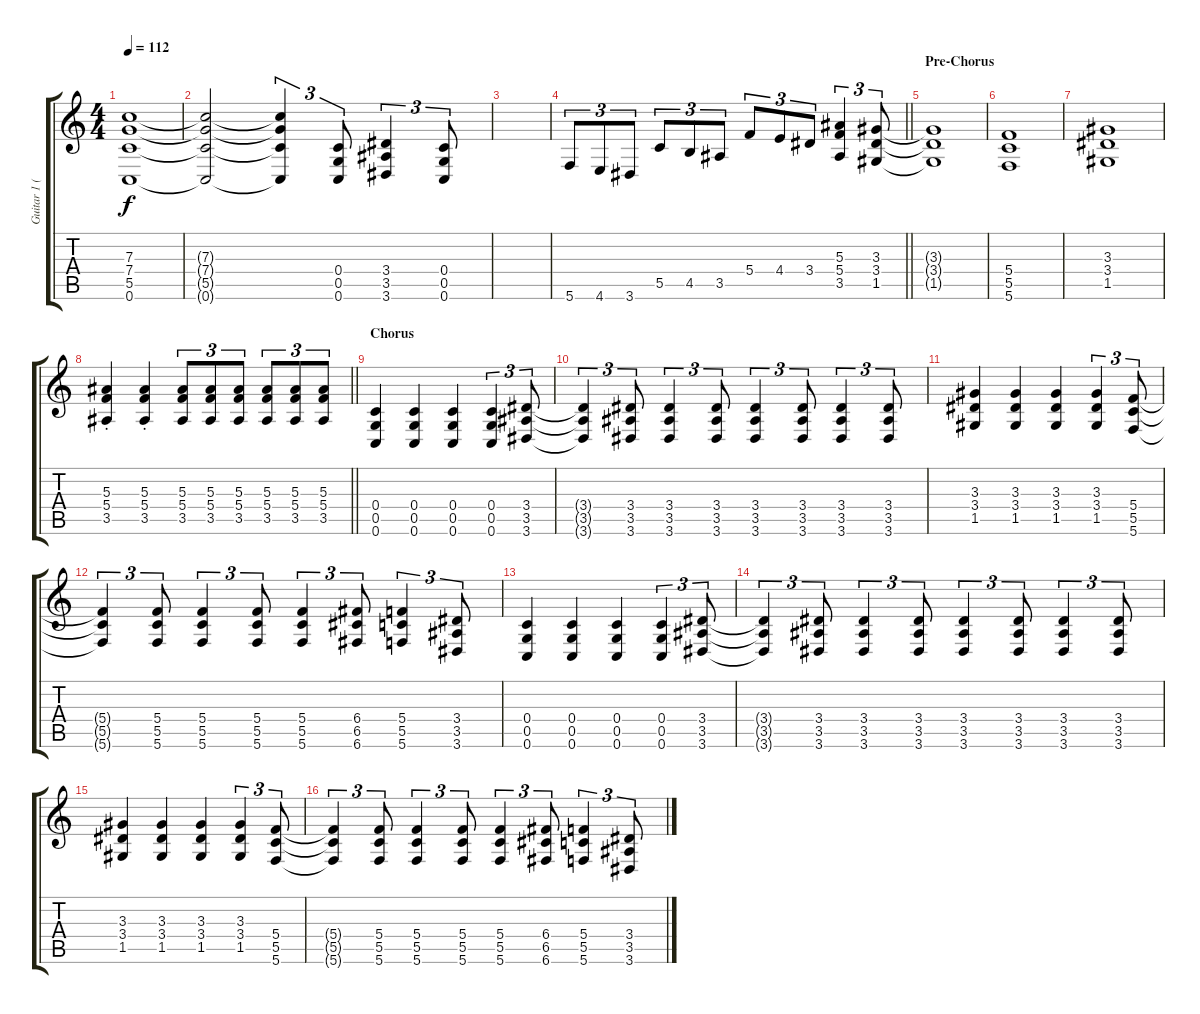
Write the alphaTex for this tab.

\track ("Guitar 1 (Dan Jacobs)" "Guitar 1 (") {instrument distortionguitar}
\staff {score tabs}
\tuning (D4 A3 F3 C3 G2 C2) {hide}
\ts (4 4)
\tempo 112
\clef g2
\ks c
(7.3{t} 7.4{t} 5.5{t} 0.6{t}).1{dy f} |
(7.3{t} 7.4{t} 5.5{t} 0.6{t}).2 (7.3{t} 7.4{t} 5.5{t} 0.6{t}).4{tu (3 2)} (0.4 0.5 0.6).8{tu (3 2)} (3.4 3.5 3.6).4{tu (3 2)} (0.4 0.5 0.6).8{tu (3 2)} |
|
\barLineRight lightlight
5.6.8{tu (3 2)} 4.6.8{tu (3 2)} 3.6.8{tu (3 2)} 5.5.8{tu (3 2)} 4.5.8{tu (3 2)} 3.5.8{tu (3 2)} 5.4.8{tu (3 2)} 4.4.8{tu (3 2)} 3.4.8{tu (3 2)} (5.3 5.4 3.5).4{tu (3 2)} (3.3 3.4 1.5).8{tu (3 2)} |
\section ("" "Pre-Chorus")
(3.3{t} 3.4{t} 1.5{t}).1 |
(5.4 5.5 5.6).1 |
(3.3 3.4 1.5).1 |
\barLineRight lightlight
(5.3{st} 5.4{st} 3.5{st}).4 (5.3{st} 5.4{st} 3.5{st}).4 (5.3 5.4 3.5).8{tu (3 2)} (5.3 5.4 3.5).8{tu (3 2)} (5.3 5.4 3.5).8{tu (3 2)} (5.3 5.4 3.5).8{tu (3 2)} (5.3 5.4 3.5).8{tu (3 2)} (5.3 5.4 3.5).8{tu (3 2)} |
\section ("" "Chorus")
(0.4 0.5 0.6).4{balance 8} (0.4 0.5 0.6).4 (0.4 0.5 0.6).4 (0.4 0.5 0.6).4{tu (3 2)} (3.4 3.5 3.6).8{tu (3 2)} |
(3.4{t} 3.5{t} 3.6{t}).4{tu (3 2)} (3.4 3.5 3.6).8{tu (3 2)} (3.4 3.5 3.6).4{tu (3 2)} (3.4 3.5 3.6).8{tu (3 2)} (3.4 3.5 3.6).4{tu (3 2)} (3.4 3.5 3.6).8{tu (3 2)} (3.4 3.5 3.6).4{tu (3 2)} (3.4 3.5 3.6).8{tu (3 2)} |
(3.3 3.4 1.5).4 (3.3 3.4 1.5).4 (3.3 3.4 1.5).4 (3.3 3.4 1.5).4{tu (3 2)} (5.4 5.5 5.6).8{tu (3 2)} |
(5.4{t} 5.5{t} 5.6{t}).4{tu (3 2)} (5.4 5.5 5.6).8{tu (3 2)} (5.4 5.5 5.6).4{tu (3 2)} (5.4 5.5 5.6).8{tu (3 2)} (5.4 5.5 5.6).4{tu (3 2)} (6.4 6.5 6.6).8{tu (3 2)} (5.4 5.5 5.6).4{tu (3 2)} (3.4 3.5 3.6).8{tu (3 2)} |
(0.4 0.5 0.6).4 (0.4 0.5 0.6).4 (0.4 0.5 0.6).4 (0.4 0.5 0.6).4{tu (3 2)} (3.4 3.5 3.6).8{tu (3 2)} |
(3.4{t} 3.5{t} 3.6{t}).4{tu (3 2)} (3.4 3.5 3.6).8{tu (3 2)} (3.4 3.5 3.6).4{tu (3 2)} (3.4 3.5 3.6).8{tu (3 2)} (3.4 3.5 3.6).4{tu (3 2)} (3.4 3.5 3.6).8{tu (3 2)} (3.4 3.5 3.6).4{tu (3 2)} (3.4 3.5 3.6).8{tu (3 2)} |
(3.3 3.4 1.5).4 (3.3 3.4 1.5).4 (3.3 3.4 1.5).4 (3.3 3.4 1.5).4{tu (3 2)} (5.4 5.5 5.6).8{tu (3 2)} |
(5.4{t} 5.5{t} 5.6{t}).4{tu (3 2)} (5.4 5.5 5.6).8{tu (3 2)} (5.4 5.5 5.6).4{tu (3 2)} (5.4 5.5 5.6).8{tu (3 2)} (5.4 5.5 5.6).4{tu (3 2)} (6.4 6.5 6.6).8{tu (3 2)} (5.4 5.5 5.6).4{tu (3 2)} (3.4 3.5 3.6).8{tu (3 2)}
